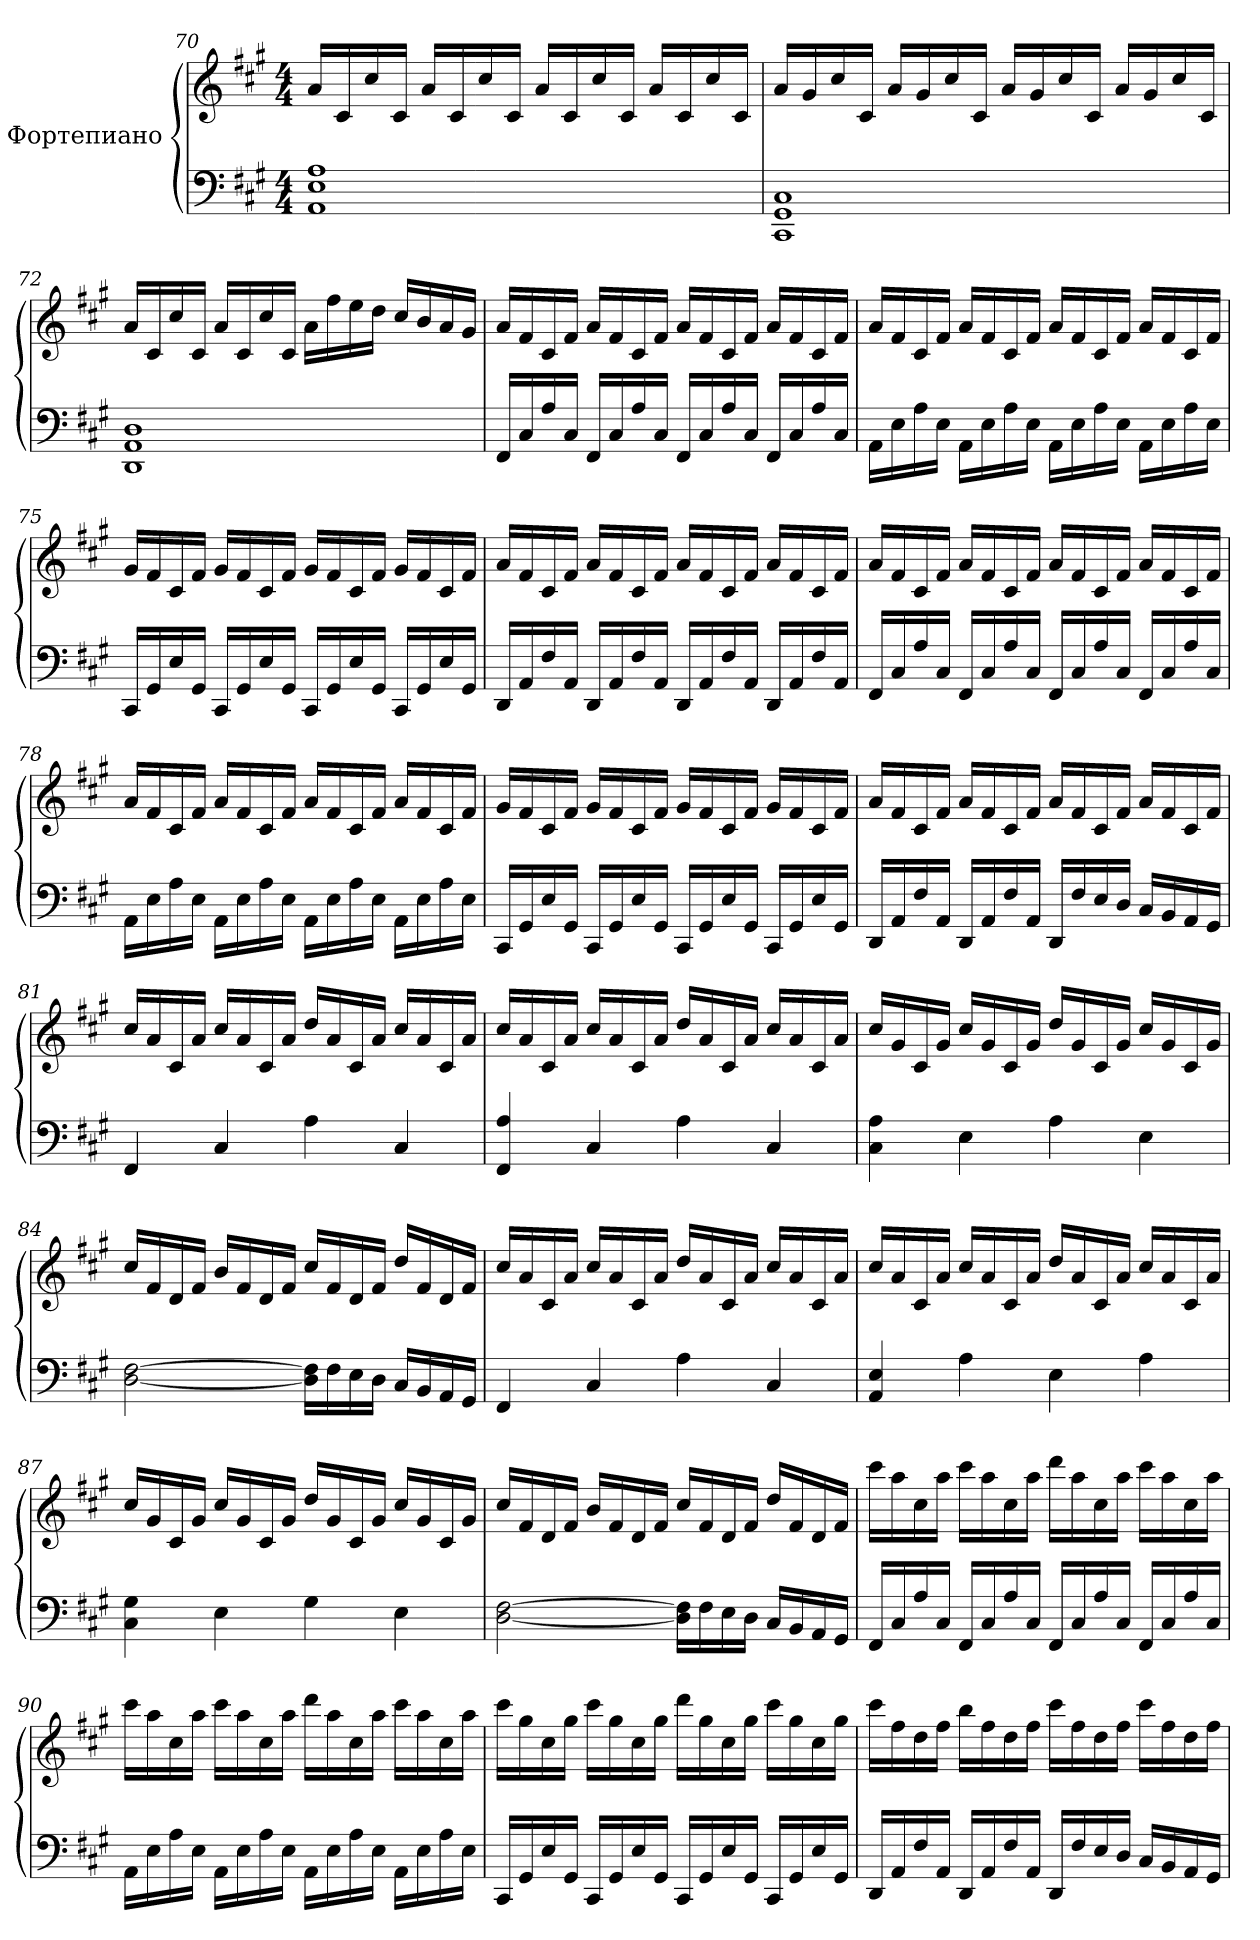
**kern	**kern
*part1	*part1
*staff2	*staff1
*I"Фортепиано	*
*clefF4	*clefG2
*k[f#c#g#]	*k[f#c#g#]
*M4/4	*M4/4
=70	=70
1AA 1E 1A	16a/LL
.	16c#/
.	16cc#/
.	16c#/JJ
.	16a/LL
.	16c#/
.	16cc#/
.	16c#/JJ
.	16a/LL
.	16c#/
.	16cc#/
.	16c#/JJ
.	16a/LL
.	16c#/
.	16cc#/
.	16c#/JJ
!!LO:LB:g=z
=71	=71
1CC# 1GG# 1C#	16a/LL
.	16g#/
.	16cc#/
.	16c#/JJ
.	16a/LL
.	16g#/
.	16cc#/
.	16c#/JJ
.	16a/LL
.	16g#/
.	16cc#/
.	16c#/JJ
.	16a/LL
.	16g#/
.	16cc#/
.	16c#/JJ
=72	=72
1DD 1AA 1D	16a/LL
.	16c#/
.	16cc#/
.	16c#/JJ
.	16a/LL
.	16c#/
.	16cc#/
.	16c#/JJ
.	16a\LL
.	16ff#\
.	16ee\
.	16dd\JJ
.	16cc#/LL
.	16b/
.	16a/
.	16g#/JJ
!!LO:LB:g=z
=73	=73
16FF#/LL	16a/LL
16C#/	16f#/
16A/	16c#/
16C#/JJ	16f#/JJ
16FF#/LL	16a/LL
16C#/	16f#/
16A/	16c#/
16C#/JJ	16f#/JJ
16FF#/LL	16a/LL
16C#/	16f#/
16A/	16c#/
16C#/JJ	16f#/JJ
16FF#/LL	16a/LL
16C#/	16f#/
16A/	16c#/
16C#/JJ	16f#/JJ
=74	=74
16AA\LL	16a/LL
16E\	16f#/
16A\	16c#/
16E\JJ	16f#/JJ
16AA\LL	16a/LL
16E\	16f#/
16A\	16c#/
16E\JJ	16f#/JJ
16AA\LL	16a/LL
16E\	16f#/
16A\	16c#/
16E\JJ	16f#/JJ
16AA\LL	16a/LL
16E\	16f#/
16A\	16c#/
16E\JJ	16f#/JJ
!!LO:LB:g=z
=75	=75
16CC#/LL	16g#/LL
16GG#/	16f#/
16E/	16c#/
16GG#/JJ	16f#/JJ
16CC#/LL	16g#/LL
16GG#/	16f#/
16E/	16c#/
16GG#/JJ	16f#/JJ
16CC#/LL	16g#/LL
16GG#/	16f#/
16E/	16c#/
16GG#/JJ	16f#/JJ
16CC#/LL	16g#/LL
16GG#/	16f#/
16E/	16c#/
16GG#/JJ	16f#/JJ
=76	=76
16DD/LL	16a/LL
16AA/	16f#/
16F#/	16c#/
16AA/JJ	16f#/JJ
16DD/LL	16a/LL
16AA/	16f#/
16F#/	16c#/
16AA/JJ	16f#/JJ
16DD/LL	16a/LL
16AA/	16f#/
16F#/	16c#/
16AA/JJ	16f#/JJ
16DD/LL	16a/LL
16AA/	16f#/
16F#/	16c#/
16AA/JJ	16f#/JJ
!!LO:LB:g=z
=77	=77
16FF#/LL	16a/LL
16C#/	16f#/
16A/	16c#/
16C#/JJ	16f#/JJ
16FF#/LL	16a/LL
16C#/	16f#/
16A/	16c#/
16C#/JJ	16f#/JJ
16FF#/LL	16a/LL
16C#/	16f#/
16A/	16c#/
16C#/JJ	16f#/JJ
16FF#/LL	16a/LL
16C#/	16f#/
16A/	16c#/
16C#/JJ	16f#/JJ
=78	=78
16AA\LL	16a/LL
16E\	16f#/
16A\	16c#/
16E\JJ	16f#/JJ
16AA\LL	16a/LL
16E\	16f#/
16A\	16c#/
16E\JJ	16f#/JJ
16AA\LL	16a/LL
16E\	16f#/
16A\	16c#/
16E\JJ	16f#/JJ
16AA\LL	16a/LL
16E\	16f#/
16A\	16c#/
16E\JJ	16f#/JJ
!!LO:PB:g=z
=79	=79
16CC#/LL	16g#/LL
16GG#/	16f#/
16E/	16c#/
16GG#/JJ	16f#/JJ
16CC#/LL	16g#/LL
16GG#/	16f#/
16E/	16c#/
16GG#/JJ	16f#/JJ
16CC#/LL	16g#/LL
16GG#/	16f#/
16E/	16c#/
16GG#/JJ	16f#/JJ
16CC#/LL	16g#/LL
16GG#/	16f#/
16E/	16c#/
16GG#/JJ	16f#/JJ
=80	=80
16DD/LL	16a/LL
16AA/	16f#/
16F#/	16c#/
16AA/JJ	16f#/JJ
16DD/LL	16a/LL
16AA/	16f#/
16F#/	16c#/
16AA/JJ	16f#/JJ
16DD/LL	16a/LL
16F#/	16f#/
16E/	16c#/
16D/JJ	16f#/JJ
16C#/LL	16a/LL
16BB/	16f#/
16AA/	16c#/
16GG#/JJ	16f#/JJ
!!LO:LB:g=z
=81	=81
4FF#/	16cc#/LL
.	16a/
.	16c#/
.	16a/JJ
4C#/	16cc#/LL
.	16a/
.	16c#/
.	16a/JJ
4A\	16dd/LL
.	16a/
.	16c#/
.	16a/JJ
4C#/	16cc#/LL
.	16a/
.	16c#/
.	16a/JJ
=82	=82
4FF#/ 4A/	16cc#/LL
.	16a/
.	16c#/
.	16a/JJ
4C#/	16cc#/LL
.	16a/
.	16c#/
.	16a/JJ
4A\	16dd/LL
.	16a/
.	16c#/
.	16a/JJ
4C#/	16cc#/LL
.	16a/
.	16c#/
.	16a/JJ
!!LO:LB:g=z
=83	=83
4C#\ 4A\	16cc#/LL
.	16g#/
.	16c#/
.	16g#/JJ
4E\	16cc#/LL
.	16g#/
.	16c#/
.	16g#/JJ
4A\	16dd/LL
.	16g#/
.	16c#/
.	16g#/JJ
4E\	16cc#/LL
.	16g#/
.	16c#/
.	16g#/JJ
=84	=84
[2D\ [2F#\	16cc#/LL
.	16f#/
.	16d/
.	16f#/JJ
.	16b/LL
.	16f#/
.	16d/
.	16f#/JJ
16D\] 16F#\]LL	16cc#/LL
16F#\	16f#/
16E\	16d/
16D\JJ	16f#/JJ
16C#/LL	16dd/LL
16BB/	16f#/
16AA/	16d/
16GG#/JJ	16f#/JJ
!!LO:LB:g=z
=85	=85
4FF#/	16cc#/LL
.	16a/
.	16c#/
.	16a/JJ
4C#/	16cc#/LL
.	16a/
.	16c#/
.	16a/JJ
4A\	16dd/LL
.	16a/
.	16c#/
.	16a/JJ
4C#/	16cc#/LL
.	16a/
.	16c#/
.	16a/JJ
=86	=86
4AA/ 4E/	16cc#/LL
.	16a/
.	16c#/
.	16a/JJ
4A\	16cc#/LL
.	16a/
.	16c#/
.	16a/JJ
4E\	16dd/LL
.	16a/
.	16c#/
.	16a/JJ
4A\	16cc#/LL
.	16a/
.	16c#/
.	16a/JJ
!!LO:LB:g=z
=87	=87
4C#\ 4G#\	16cc#/LL
.	16g#/
.	16c#/
.	16g#/JJ
4E\	16cc#/LL
.	16g#/
.	16c#/
.	16g#/JJ
4G#\	16dd/LL
.	16g#/
.	16c#/
.	16g#/JJ
4E\	16cc#/LL
.	16g#/
.	16c#/
.	16g#/JJ
=88	=88
[2D\ [2F#\	16cc#/LL
.	16f#/
.	16d/
.	16f#/JJ
.	16b/LL
.	16f#/
.	16d/
.	16f#/JJ
16D\] 16F#\]LL	16cc#/LL
16F#\	16f#/
16E\	16d/
16D\JJ	16f#/JJ
16C#/LL	16dd/LL
16BB/	16f#/
16AA/	16d/
16GG#/JJ	16f#/JJ
!!LO:LB:g=z
=89	=89
16FF#/LL	16ccc#\LL
16C#/	16aa\
16A/	16cc#\
16C#/JJ	16aa\JJ
16FF#/LL	16ccc#\LL
16C#/	16aa\
16A/	16cc#\
16C#/JJ	16aa\JJ
16FF#/LL	16ddd\LL
16C#/	16aa\
16A/	16cc#\
16C#/JJ	16aa\JJ
16FF#/LL	16ccc#\LL
16C#/	16aa\
16A/	16cc#\
16C#/JJ	16aa\JJ
=90	=90
16AA\LL	16ccc#\LL
16E\	16aa\
16A\	16cc#\
16E\JJ	16aa\JJ
16AA\LL	16ccc#\LL
16E\	16aa\
16A\	16cc#\
16E\JJ	16aa\JJ
16AA\LL	16ddd\LL
16E\	16aa\
16A\	16cc#\
16E\JJ	16aa\JJ
16AA\LL	16ccc#\LL
16E\	16aa\
16A\	16cc#\
16E\JJ	16aa\JJ
!!LO:PB:g=z
=91	=91
16CC#/LL	16ccc#\LL
16GG#/	16gg#\
16E/	16cc#\
16GG#/JJ	16gg#\JJ
16CC#/LL	16ccc#\LL
16GG#/	16gg#\
16E/	16cc#\
16GG#/JJ	16gg#\JJ
16CC#/LL	16ddd\LL
16GG#/	16gg#\
16E/	16cc#\
16GG#/JJ	16gg#\JJ
16CC#/LL	16ccc#\LL
16GG#/	16gg#\
16E/	16cc#\
16GG#/JJ	16gg#\JJ
=92	=92
16DD/LL	16ccc#\LL
16AA/	16ff#\
16F#/	16dd\
16AA/JJ	16ff#\JJ
16DD/LL	16bb\LL
16AA/	16ff#\
16F#/	16dd\
16AA/JJ	16ff#\JJ
16DD/LL	16ccc#\LL
16F#/	16ff#\
16E/	16dd\
16D/JJ	16ff#\JJ
16C#/LL	16ccc#\LL
16BB/	16ff#\
16AA/	16dd\
16GG#/JJ	16ff#\JJ
=	=
*-	*-
